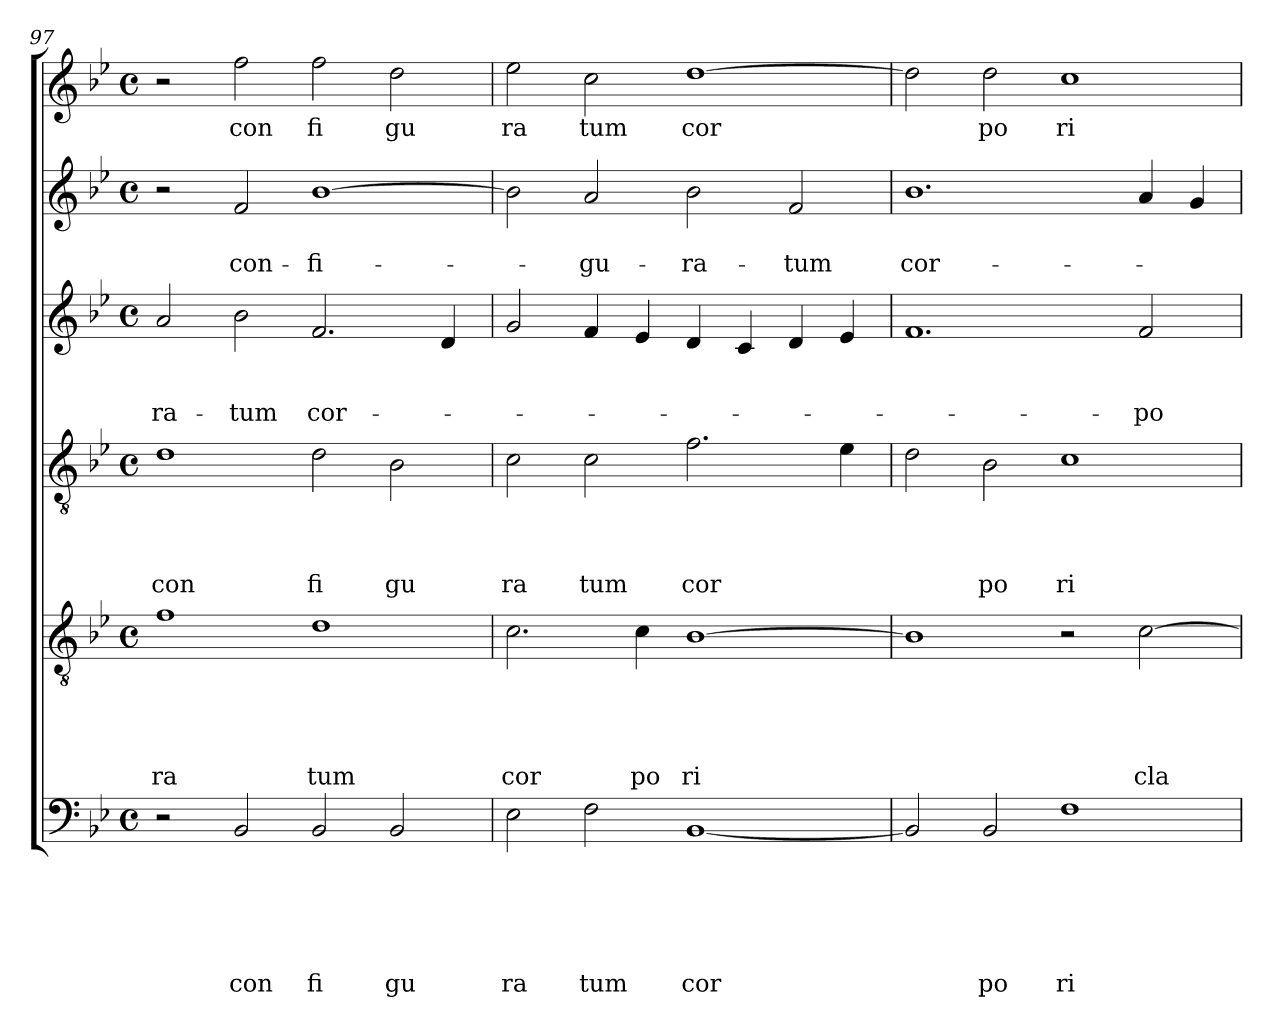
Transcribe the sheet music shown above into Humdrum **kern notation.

**kern	**text	**text	**text	**text	**text	**text	**kern	**text	**text	**text	**text	**text	**kern	**text	**text	**text	**text	**kern	**text	**text	**text	**kern	**text	**text	**kern	**text
*part6	*part6	*part6	*part6	*part6	*part6	*part6	*part5	*part5	*part5	*part5	*part5	*part5	*part4	*part4	*part4	*part4	*part4	*part3	*part3	*part3	*part3	*part2	*part2	*part2	*part1	*part1
*staff6	*staff6	*staff6	*staff6	*staff6	*staff6	*staff6	*staff5	*staff5	*staff5	*staff5	*staff5	*staff5	*staff4	*staff4	*staff4	*staff4	*staff4	*staff3	*staff3	*staff3	*staff3	*staff2	*staff2	*staff2	*staff1	*staff1
*clefF4	*	*	*	*	*	*	*clefGv2	*	*	*	*	*	*clefGv2	*	*	*	*	*clefG2	*	*	*	*clefG2	*	*	*clefG2	*
*k[b-e-]	*	*	*	*	*	*	*k[b-e-]	*	*	*	*	*	*k[b-e-]	*	*	*	*	*k[b-e-]	*	*	*	*k[b-e-]	*	*	*k[b-e-]	*
*B-:	*	*	*	*	*	*	*B-:	*	*	*	*	*	*B-:	*	*	*	*	*B-:	*	*	*	*B-:	*	*	*B-:	*
*M4/4	*	*	*	*	*	*	*M4/4	*	*	*	*	*	*M4/4	*	*	*	*	*M4/4	*	*	*	*M4/4	*	*	*M4/4	*
*met(c)	*	*	*	*	*	*	*met(c)	*	*	*	*	*	*met(c)	*	*	*	*	*met(c)	*	*	*	*met(c)	*	*	*met(c)	*
=97	=97	=97	=97	=97	=97	=97	=97	=97	=97	=97	=97	=97	=97	=97	=97	=97	=97	=97	=97	=97	=97	=97	=97	=97	=97	=97
!	!	!	!	!	!	!	!	!	!	!	!	!LO:LY:b	!	!	!	!	!LO:LY:b	!	!	!	!LO:LY:b	!	!	!	!	!
2r	.	.	.	.	.	.	1f	.	.	.	.	ra	1d	.	.	.	con	2a/	.	.	-ra-	2r	.	.	2r	.
!	!	!	!	!	!	!LO:LY:b	!	!	!	!	!	!	!	!	!	!	!	!	!	!	!LO:LY:b	!	!	!LO:LY:b	!	!LO:LY:b
2BB-/	.	.	.	.	.	con	.	.	.	.	.	.	.	.	.	.	.	2b-\	.	.	-tum	2f/	.	con-	2ff\	con
!	!	!	!	!	!	!LO:LY:b	!	!	!	!	!	!LO:LY:b	!	!	!	!	!LO:LY:b	!	!	!	!LO:LY:b	!	!	!LO:LY:b	!	!LO:LY:b
2BB-/	.	.	.	.	.	fi	1d	.	.	.	.	tum	2d\	.	.	.	fi	2.f/	.	.	cor-	[>1b-	.	-fi-	2ff\	fi
!	!	!	!	!	!	!LO:LY:b	!	!	!	!	!	!	!	!	!	!	!LO:LY:b	!	!	!	!	!	!	!	!	!LO:LY:b
2BB-/	.	.	.	.	.	gu	.	.	.	.	.	.	2B-\	.	.	.	gu	.	.	.	.	.	.	.	2dd\	gu
.	.	.	.	.	.	.	.	.	.	.	.	.	.	.	.	.	.	4d/	.	.	.	.	.	.	.	.
=98	=98	=98	=98	=98	=98	=98	=98	=98	=98	=98	=98	=98	=98	=98	=98	=98	=98	=98	=98	=98	=98	=98	=98	=98	=98	=98
!	!	!	!	!	!	!LO:LY:b	!	!	!	!	!	!LO:LY:b	!	!	!	!	!LO:LY:b	!	!	!	!	!	!	!	!	!LO:LY:b
2E-\	.	.	.	.	.	ra	2.c\	.	.	.	.	cor	2c\	.	.	.	ra	2g/	.	.	.	2b-\]	.	.	2ee-\	ra
!	!	!	!	!	!	!LO:LY:b	!	!	!	!	!	!	!	!	!	!	!LO:LY:b	!	!	!	!	!	!	!LO:LY:b	!	!LO:LY:b
2F\	.	.	.	.	.	tum	.	.	.	.	.	.	2c\	.	.	.	tum	4f/	.	.	.	2a/	.	-gu-	2cc\	tum
!	!	!	!	!	!	!	!	!	!	!	!	!LO:LY:b	!	!	!	!	!	!	!	!	!	!	!	!	!	!
.	.	.	.	.	.	.	4c\	.	.	.	.	po	.	.	.	.	.	4e-/	.	.	.	.	.	.	.	.
!	!	!	!	!	!	!LO:LY:b	!	!	!	!	!	!LO:LY:b	!	!	!	!	!LO:LY:b	!	!	!	!	!	!	!LO:LY:b	!	!LO:LY:b
[<1BB-	.	.	.	.	.	cor	[>1B-	.	.	.	.	ri	2.f\	.	.	.	cor	4d/	.	.	.	2b-\	.	-ra-	[>1dd	cor
.	.	.	.	.	.	.	.	.	.	.	.	.	.	.	.	.	.	4c/	.	.	.	.	.	.	.	.
!	!	!	!	!	!	!	!	!	!	!	!	!	!	!	!	!	!	!	!	!	!	!	!	!LO:LY:b	!	!
.	.	.	.	.	.	.	.	.	.	.	.	.	.	.	.	.	.	4d/	.	.	.	2f/	.	-tum	.	.
.	.	.	.	.	.	.	.	.	.	.	.	.	4e-\	.	.	.	.	4e-/	.	.	.	.	.	.	.	.
=99	=99	=99	=99	=99	=99	=99	=99	=99	=99	=99	=99	=99	=99	=99	=99	=99	=99	=99	=99	=99	=99	=99	=99	=99	=99	=99
!	!	!	!	!	!	!	!	!	!	!	!	!	!	!	!	!	!	!	!	!	!	!	!	!LO:LY:b	!	!
2BB-/]	.	.	.	.	.	.	1B-]	.	.	.	.	.	2d\	.	.	.	.	1.f	.	.	.	1.b-	.	cor-	2dd\]	.
!	!	!	!	!	!	!LO:LY:b	!	!	!	!	!	!	!	!	!	!	!LO:LY:b	!	!	!	!	!	!	!	!	!LO:LY:b
2BB-/	.	.	.	.	.	po	.	.	.	.	.	.	2B-\	.	.	.	po	.	.	.	.	.	.	.	2dd\	po
!	!	!	!	!	!	!LO:LY:b	!	!	!	!	!	!	!	!	!	!	!LO:LY:b	!	!	!	!	!	!	!	!	!LO:LY:b
1F	.	.	.	.	.	ri	2r	.	.	.	.	.	1c	.	.	.	ri	.	.	.	.	.	.	.	1cc	ri
!	!	!	!	!	!	!	!	!	!	!	!	!LO:LY:b	!	!	!	!	!	!	!	!	!LO:LY:b	!	!	!	!	!
.	.	.	.	.	.	.	[<2c\	.	.	.	.	cla	.	.	.	.	.	2f/	.	.	-po-	4a/	.	.	.	.
.	.	.	.	.	.	.	.	.	.	.	.	.	.	.	.	.	.	.	.	.	.	4g/	.	.	.	.
=	=	=	=	=	=	=	=	=	=	=	=	=	=	=	=	=	=	=	=	=	=	=	=	=	=	=
*-	*-	*-	*-	*-	*-	*-	*-	*-	*-	*-	*-	*-	*-	*-	*-	*-	*-	*-	*-	*-	*-	*-	*-	*-	*-	*-
